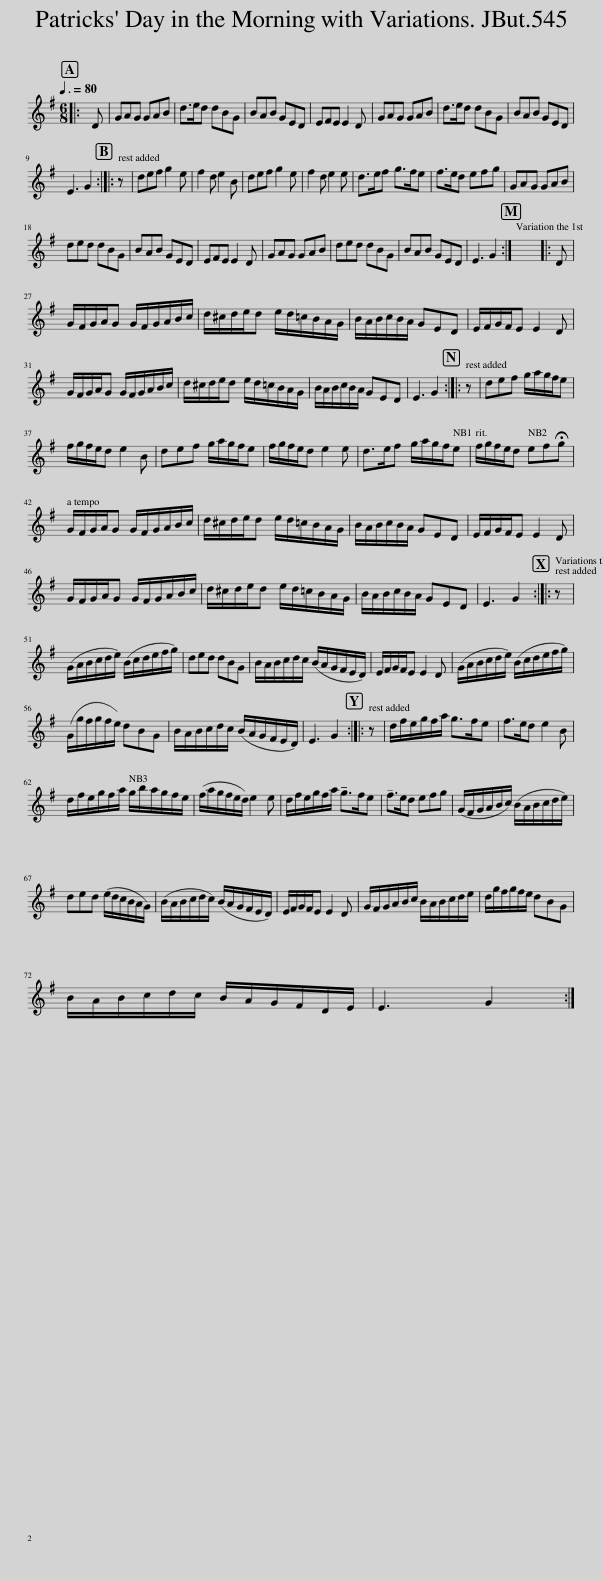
X:1
L:1/8
Q:3/8=80
M:6/8
I:linebreak $
K:G
V:1 treble
V:1
|: D | GAG GAB | d>ed dBG | BAB GED | EFE E2 D | %5
 GAG GAB | d>ed dBG | BAB GED |$ E3 G2 :: z | %10
 def g2 e | f2 d e2 B | def g2 e | f2 d e2 e | d>ef g>fe | %15
 f>ed efg | GAG GAB |$ ded dBG | BAB GED | EFE E2 D | %20
 GAG GAB | ded dBG | BAB GED | E3 G2 :| x6 |: %25
 D |$ G/F/G/A/G G/F/G/A/B/c/ | d/^c/d/e/d e/d/=c/B/A/G/ | B/A/B/c/B/A/ GED | E/F/G/F/E E2 D |$ %30
 G/F/G/A/G G/F/G/A/B/c/ | d/^c/d/e/d e/d/=c/B/A/G/ | B/A/B/c/B/A/ GED | E3 G2 :: z | %35
 def g/a/g/f/e |$ f/g/f/e/d e2 B | def g/a/g/f/e | f/g/f/e/d e2 e | d>ef g/a/g/f/e | %40
 f/g/f/e/d ef!fermata!g |$ G/F/G/A/G G/F/G/A/B/c/ | d/^c/d/e/d e/d/=c/B/A/G/ | B/A/B/c/B/A/ GED | E/F/G/F/E E2 D |$ %45
 G/F/G/A/G G/F/G/A/B/c/ | d/^c/d/e/d e/d/=c/B/A/G/ | B/A/B/c/B/A/ GED | E3 G2 :: z |$ %50
 (G/A/B/c/d/e/) (B/c/d/e/f/g/) | ded dBG | B/A/B/c/d/c/ (B/A/G/F/E/D/) | E/F/G/F/E E2 D | (G/A/B/c/d/e/) (B/c/d/e/f/g/) |$ %55
 (G/g/f/g/f/e/) dBG | B/A/B/c/d/c/ (B/A/G/F/E/D/) | E3 G2 :: z | d/f/e/g/f/a/ g>fe | %60
 f>ed e2 B |$ d/f/e/g/f/a/ g/b/a/g/f/e/ | (f/a/g/f/e/d/) e2 e | d/f/e/g/f/a/ !tenuto!g>fe | !tenuto!f>ed efg | %65
 (G/F/G/A/B/c/) (B/A/B/c/d/e/) |$ ded (e/d/c/B/A/G/) | (B/A/B/c/d/c/) (B/A/G/F/E/D/) | E/F/G/F/E E2 D | G/F/G/A/B/c/ B/A/B/c/d/e/ | %70
 d/g/f/g/f/e/ dBG |$ B/A/B/c/d/c/ B/A/G/F/D/E/ | E3 G2 :| %73
